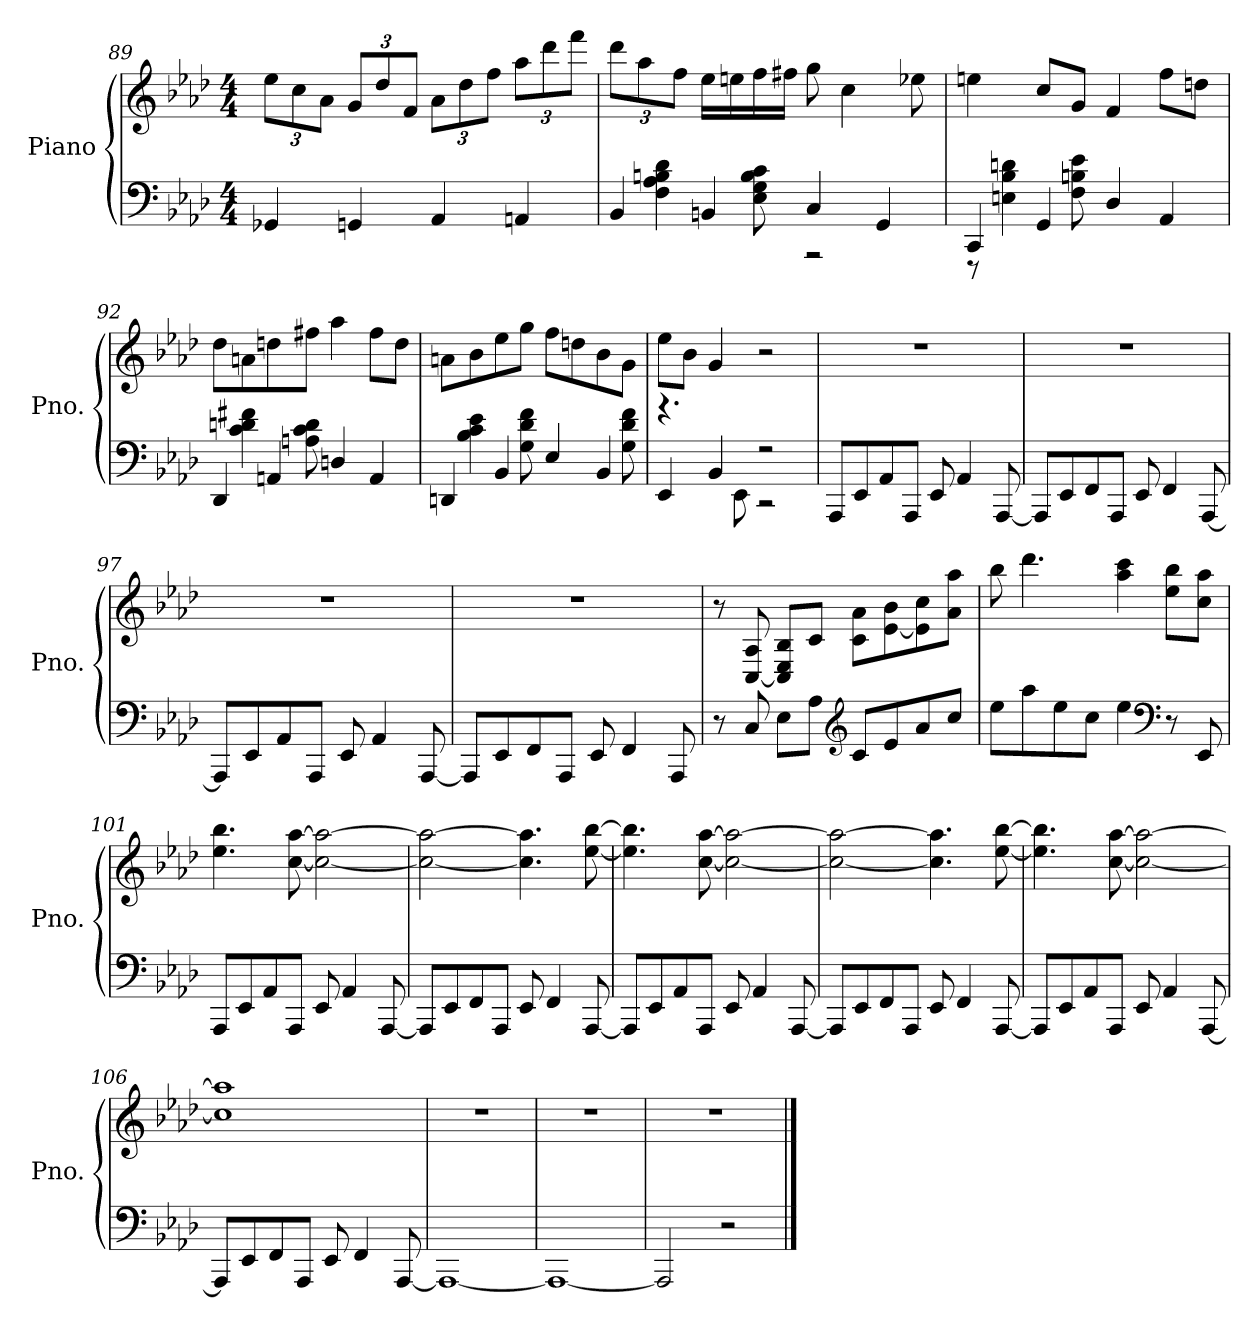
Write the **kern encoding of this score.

**kern	**kern
*part1	*part1
*staff2	*staff1
*I"Piano	*
*I'Pno.	*
*clefF4	*clefG2
*k[b-e-a-d-]	*k[b-e-a-d-]
*M4/4	*M4/4
*	*Xbrackettup
=89	=89
4GG-X/	12ee-\L
.	12cc\
.	12a-\J
4GGn/	12g/L
.	12dd-/
.	12f/J
4AA-/	12a-\L
.	12dd-\
.	12ff\J
4AAn/	12aa-\L
.	12ddd-\
.	12fff\J
=90	=90
*^	*
4BB-/	8ryy	12ddd-\L
.	.	12aa-\
.	4F\ 4A-\ 4Bn\ 4d-\	.
.	.	12ff\J
4BBn/	.	16ee-\LL
.	.	16een\
.	8E-\ 8G\ 8B\ 8c\	16ff\
.	.	16ff#X\JJ
4C/	2r	8gg\
.	.	4cc\
4GG/	.	.
.	.	8ee-X\
!!LO:LB:g=z
=91	=91	=91
4CC/	8r	4een\
.	4En\ 4B-\ 4dn\	.
4GG/	.	8cc/L
.	8F\ 8Bn\ 8e-\	8g/J
4D-/	2ryy	4f/
4AA-/	.	8ff\L
.	.	8ddn\J
=92	=92	=92
4DD-/	8ryy	8dd-\L
.	4c\ 4dn\ 4f#X\	8an\
4AAn/	.	8ddn\
.	8An\ 8c\ 8d\	8ff#X\J
4Dn/	2ryy	4aa-\
4AA/	.	8ff#\L
.	.	8dd\J
=93	=93	=93
4DDn/	8ryy	8an\L
.	4B-\ 4c\ 4e-\	8b-\
4BB-/	.	8ee-\
.	8G\ 8d-\ 8f\	8gg\J
4E-/	4.ryy	8ff\L
.	.	8ddn\
4BB-/	.	8b-\
.	8G\ 8d-\ 8f\	8g\J
=94	=94	=94
4EE-/	4.rg	8ee-\L
.	.	8b-\J
4BB-/	.	4g/
.	8EE-\	.
2r	2r	2r
*v	*v	*
!!LO:LB:g=z
=95	=95
8AAA-/L	1r
8EE-/	.
8AA-/	.
8AAA-/J	.
8EE-/	.
4AA-/	.
[8AAA-/	.
=96	=96
8AAA-/L]	1r
8EE-/	.
8FF/	.
8AAA-/J	.
8EE-/	.
4FF/	.
[8AAA-/	.
=97	=97
8AAA-/L]	1r
8EE-/	.
8AA-/	.
8AAA-/J	.
8EE-/	.
4AA-/	.
[8AAA-/	.
=98	=98
8AAA-/L]	1r
8EE-/	.
8FF/	.
8AAA-/J	.
8EE-/	.
4FF/	.
8AAA-/	.
!!LO:PB:g=z
=99	=99
8r	8r
8C/	[8C/ 8A-/
8E-\L	8C/] 8E-/ 8B-/L
8A-\J	8c/J
*clefG2	*
8c/L	8c\ 8a-\L
8e-/	[8e-\ 8b-\
8a-/	8e-\] 8cc\
8cc/J	8a-\ 8aa-\J
=100	=100
8ee-\L	8bb-\
8aa-\	4.ddd-\
8ee-\	.
8cc\J	.
4ee-\	4aa-\ 4ccc\
*clefF4	*
8r	8ee-\ 8bb-\L
8EE-/	8cc\ 8aa-\J
=101	=101
8AAA-/L	4.ee-\ 4.bb-\
8EE-/	.
8AA-/	.
8AAA-/J	[8cc\ [8aa-\
8EE-/	2cc\_ 2aa-\_
4AA-/	.
[8AAA-/	.
!!LO:LB:g=z
=102	=102
8AAA-/L]	2cc\_ 2aa-\_
8EE-/	.
8FF/	.
8AAA-/J	.
8EE-/	4.cc\] 4.aa-\]
4FF/	.
[8AAA-/	[8ee-\ [8bb-\
=103	=103
8AAA-/L]	4.ee-\] 4.bb-\]
8EE-/	.
8AA-/	.
8AAA-/J	[8cc\ [8aa-\
8EE-/	2cc\_ 2aa-\_
4AA-/	.
[8AAA-/	.
=104	=104
8AAA-/L]	2cc\_ 2aa-\_
8EE-/	.
8FF/	.
8AAA-/J	.
8EE-/	4.cc\] 4.aa-\]
4FF/	.
[8AAA-/	[8ee-\ [8bb-\
=105	=105
8AAA-/L]	4.ee-\] 4.bb-\]
8EE-/	.
8AA-/	.
8AAA-/J	[8cc\ [8aa-\
8EE-/	2cc\_ 2aa-\_
4AA-/	.
[8AAA-/	.
!!LO:LB:g=z
=106	=106
8AAA-/L]	1cc] 1aa-]
8EE-/	.
8FF/	.
8AAA-/J	.
8EE-/	.
4FF/	.
[8AAA-/	.
=107	=107
1AAA-_	1r
!!LO:LB:g=z
=108	=108
1AAA-_	1r
=109	=109
*^	*
2AAA-/]	2ryy	1r
2ryy	2r	.
*v	*v	*
==	==
*-	*-
